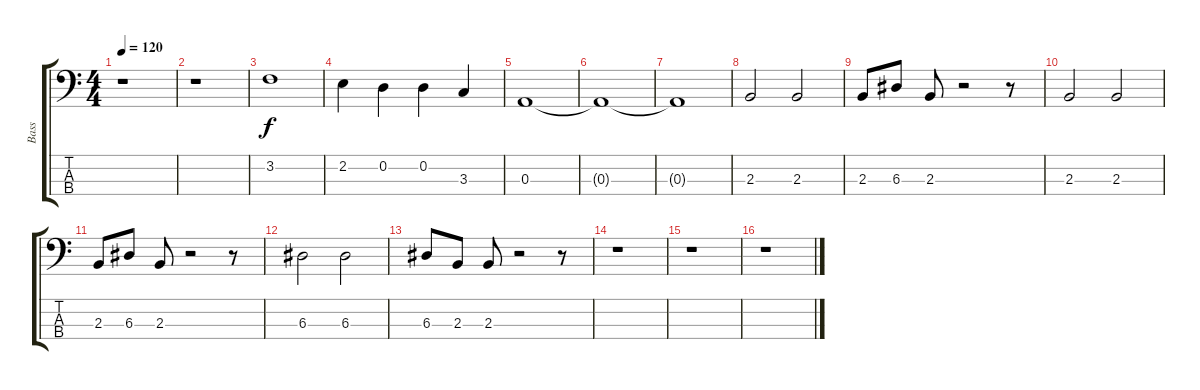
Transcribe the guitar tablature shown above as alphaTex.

\track ("Bass" "Bass") {instrument electricbasspick}
\staff {score tabs}
\tuning (G2 D2 A1 E1) {hide}
\ts (4 4)
\tempo 120
\clef f4
\ks c
r.1{dy f} |
r.1 |
3.2.1 |
2.2.4 0.2.4 0.2.4 3.3.4 |
0.3.1 |
0.3{t}.1 |
0.3{t}.1 |
2.3.2 2.3.2 |
2.3.8 6.3.8 2.3.8 r.2 r.8 |
2.3.2 2.3.2 |
2.3.8 6.3.8 2.3.8 r.2 r.8 |
6.3.2 6.3.2 |
6.3.8 2.3.8 2.3.8 r.2 r.8 |
r.1 |
r.1 |
r.1
